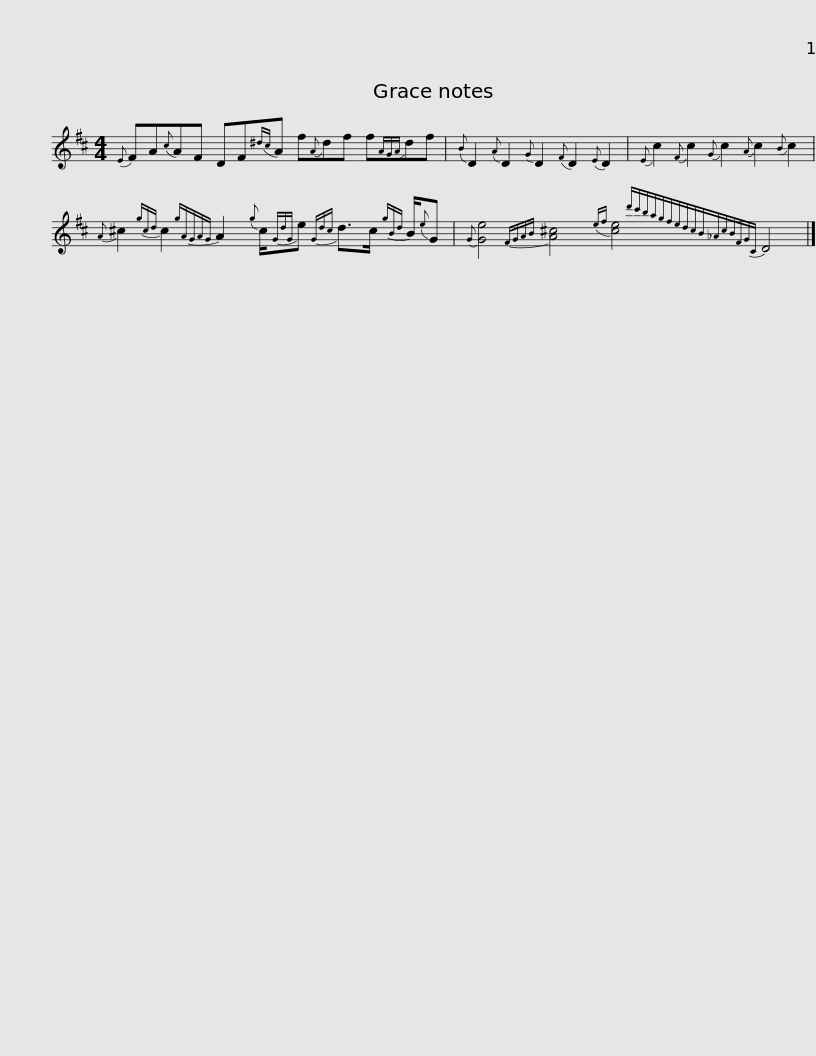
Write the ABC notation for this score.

X:1
L:1/8
M:4/4
I:linebreak $
K:D
V:1 treble
V:1
{E} FA{c}AF DF{^dc}A f{A}df f{AGA}df |{B} D2{A} D2{G} D2{F} D2{E} D2 |{E} c2{F} c2{G} c2{A} c2{B} c2 |${A} ^c2{gcd} c2{gAGAG} A2{g} c/{GdG}e{Gdc} d>c{gBd} B/{e}G |${G} [Ge]4{FGAB} [A^c]4{ef} [ce]4{d'c'bagfedcB_AcBFGC} D4 |] %5
